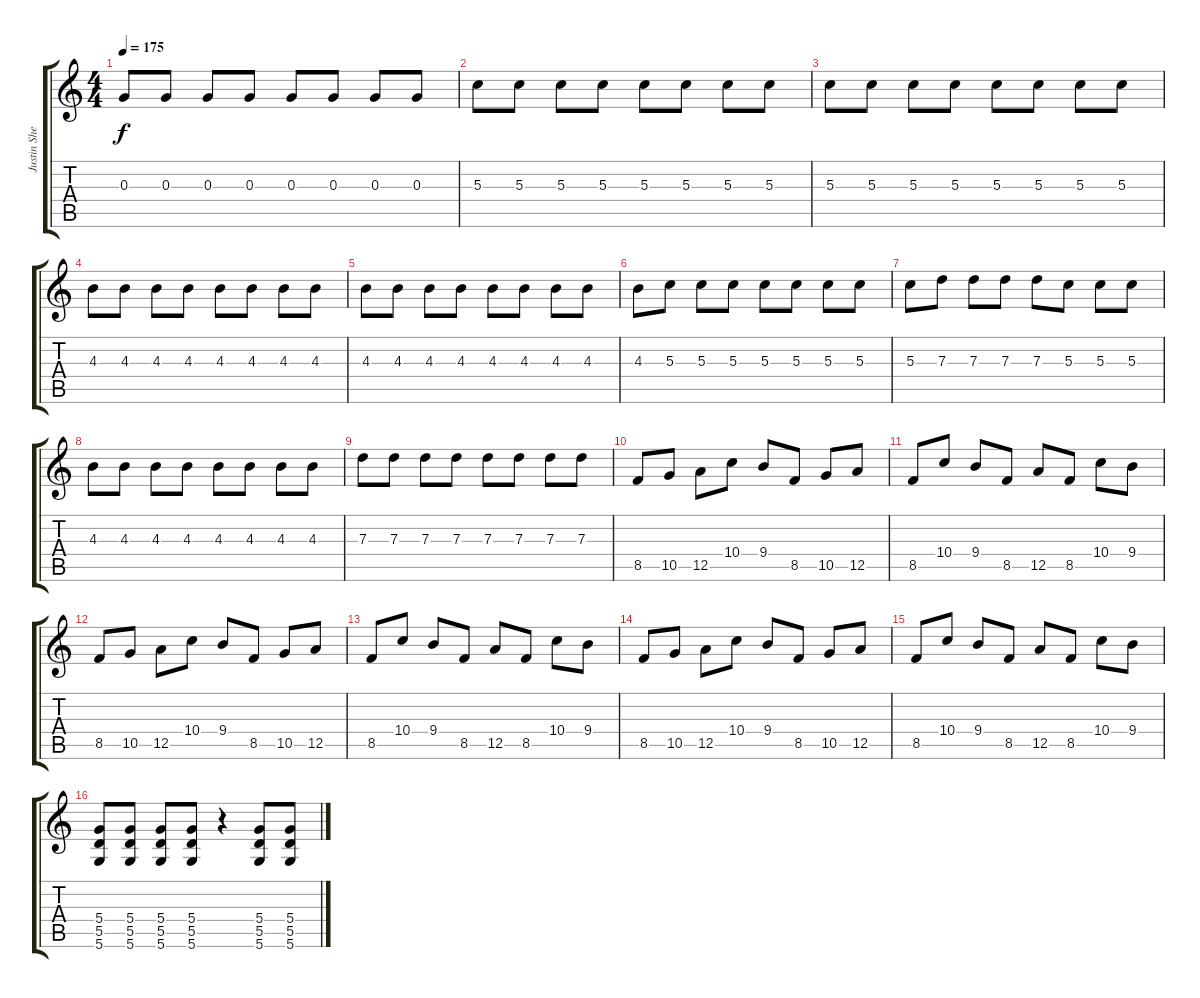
\track ("Justin Shekoski" "Justin She") {instrument distortionguitar}
\staff {score tabs}
\tuning (E4 B3 G3 D3 A2 D2) {hide}
\ts (4 4)
\tempo 175
\clef g2
\ks c
0.3.8{dy f} 0.3.8 0.3.8 0.3.8 0.3.8 0.3.8 0.3.8 0.3.8 |
5.3.8 5.3.8 5.3.8 5.3.8 5.3.8 5.3.8 5.3.8 5.3.8 |
5.3.8 5.3.8 5.3.8 5.3.8 5.3.8 5.3.8 5.3.8 5.3.8 |
4.3.8 4.3.8 4.3.8 4.3.8 4.3.8 4.3.8 4.3.8 4.3.8 |
4.3.8 4.3.8 4.3.8 4.3.8 4.3.8 4.3.8 4.3.8 4.3.8 |
4.3.8 5.3.8 5.3.8 5.3.8 5.3.8 5.3.8 5.3.8 5.3.8 |
5.3.8 7.3.8 7.3.8 7.3.8 7.3.8 5.3.8 5.3.8 5.3.8 |
4.3.8 4.3.8 4.3.8 4.3.8 4.3.8 4.3.8 4.3.8 4.3.8 |
7.3.8 7.3.8 7.3.8 7.3.8 7.3.8 7.3.8 7.3.8 7.3.8 |
8.5.8 10.5.8 12.5.8 10.4.8 9.4.8 8.5.8 10.5.8 12.5.8 |
8.5.8 10.4.8 9.4.8 8.5.8 12.5.8 8.5.8 10.4.8 9.4.8 |
8.5.8 10.5.8 12.5.8 10.4.8 9.4.8 8.5.8 10.5.8 12.5.8 |
8.5.8 10.4.8 9.4.8 8.5.8 12.5.8 8.5.8 10.4.8 9.4.8 |
8.5.8 10.5.8 12.5.8 10.4.8 9.4.8 8.5.8 10.5.8 12.5.8 |
8.5.8 10.4.8 9.4.8 8.5.8 12.5.8 8.5.8 10.4.8 9.4.8 |
(5.4 5.5 5.6).8 (5.4 5.5 5.6).8 (5.4 5.5 5.6).8 (5.4 5.5 5.6).8 r.4 (5.4 5.5 5.6).8 (5.4 5.5 5.6).8
